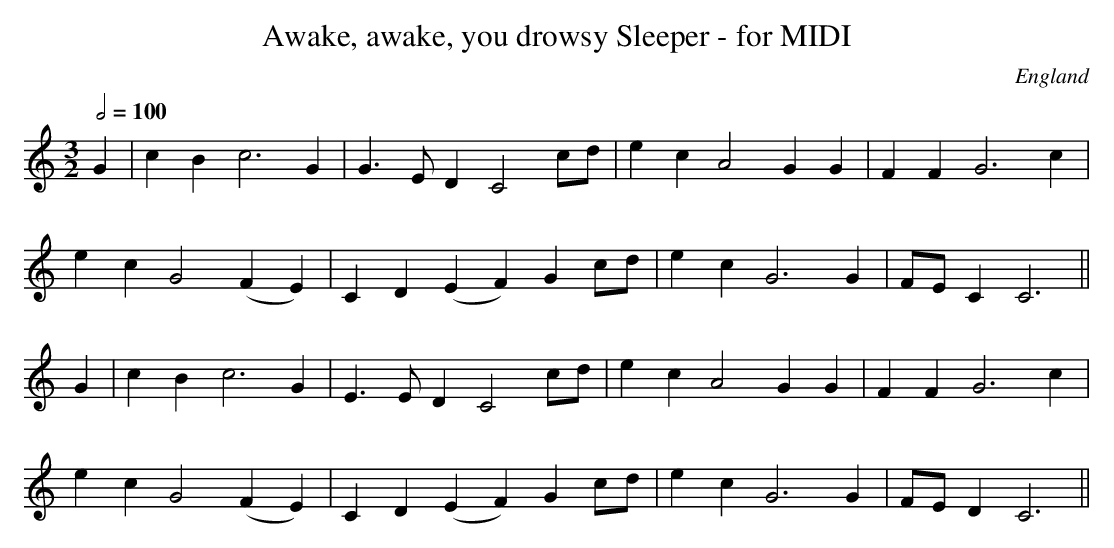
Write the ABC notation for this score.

X:1
T:Awake, awake, you drowsy Sleeper - for MIDI
O:England
M:3/2
L:1/4
Q:1/2=100
K:C
G|cB c3G|G> EDC2 c/d/|ecA2 GG|FF G3c|
ecG2 (FE)|CD(EF) Gc/d/|ec G3G|F/E/ CC3||
G|cB c3G|E> EDC2 c/d/|ecA2 GG|FF G3c|
ecG2 (FE)|CD(EF) Gc/d/|ec G3G|F/E/ DC3||
